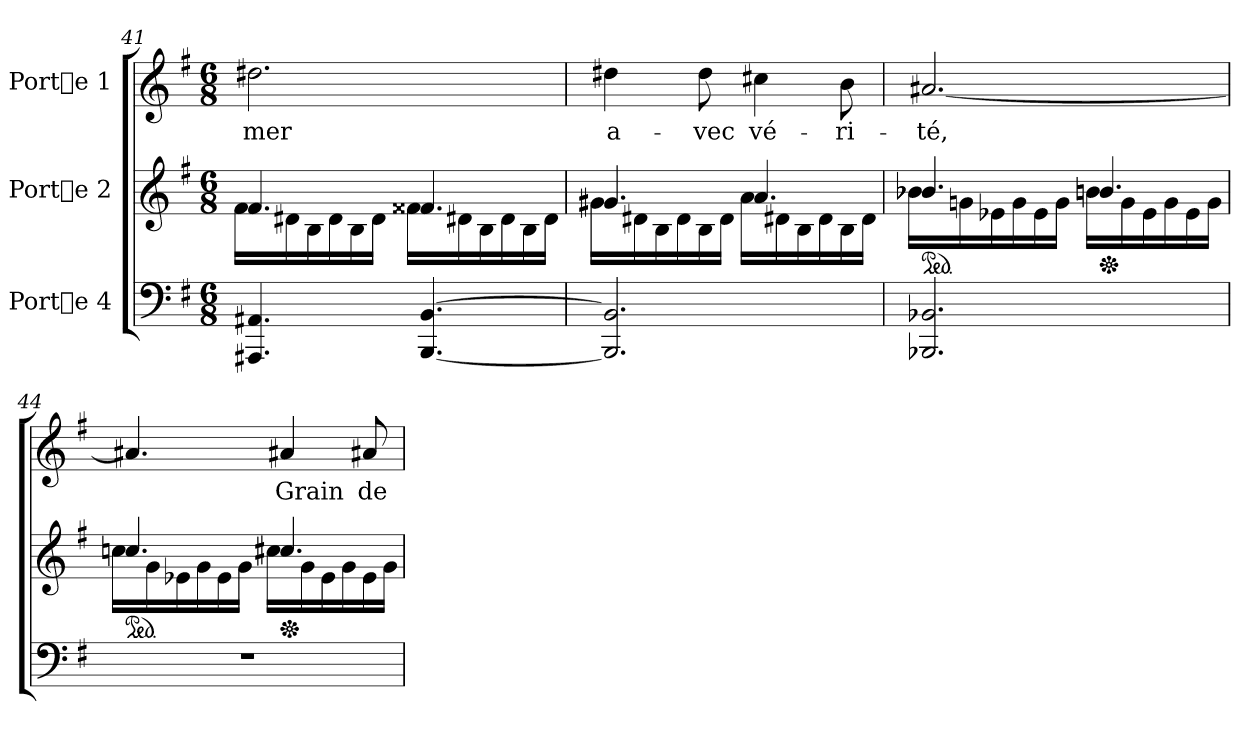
**kern	**kern	**kern	**text
*part3	*part2	*part1	*part1
*staff3	*staff2	*staff1	*staff1
*I"Porte 4	*I"Porte 2	*I"Porte 1	*
*clefF4	*clefG2	*clefG2	*
*k[f#]	*k[f#]	*k[f#]	*
*G:	*G:	*G:	*
*M6/8	*M6/8	*M6/8	*
=41	=41	=41	=41
*	*^	*	*
!	!	!	!	!LO:LY:b
4.AA#X/ 4.AAA#X/	4.f#/	16f#\L	2.dd#X\	-mer
.	.	16d#X\	.	.
.	.	16B\	.	.
.	.	16d#\	.	.
.	.	16B\	.	.
.	.	16d#\J	.	.
[<4.BB/ [<4.BBB/	4.f##X/	16f##X\L	.	.
.	.	16d#X\	.	.
.	.	16B\	.	.
.	.	16d#\	.	.
.	.	16B\	.	.
.	.	16d#\J	.	.
=42	=42	=42	=42	=42
!	!	!	!	!LO:LY:b
2.BB/] 2.BBB/]	4.g#X/	16g#X\L	4dd#X\	a-
.	.	16d#X\	.	.
.	.	16B\	.	.
.	.	16d#\	.	.
!	!	!	!	!LO:LY:b
.	.	16B\	8dd#\	-vec
.	.	16d#\J	.	.
!	!	!	!	!LO:LY:b
.	4.a/	16a\L	4cc#X\	vé-
.	.	16d#X\	.	.
.	.	16B\	.	.
.	.	16d#\	.	.
!	!	!	!	!LO:LY:b
.	.	16B\	8b\	-ri-
.	.	16d#\J	.	.
!!LO:LB:g=z
=43	=43	=43	=43	=43
*	*ped	*	*	*
!	!	!	!	!LO:LY:b
2.BB-X/ 2.BBB-X/	4.b-X/	16b-X\L	[<2.a#X/	-té,
.	.	16gn\	.	.
.	.	16e-X\	.	.
.	.	16g\	.	.
.	.	16e-\	.	.
.	.	16g\J	.	.
*	*Xped	*	*	*
.	4.bn/	16bn\L	.	.
.	.	16g\	.	.
.	.	16e-\	.	.
.	.	16g\	.	.
.	.	16e-\	.	.
.	.	16g\J	.	.
=44	=44	=44	=44	=44
*	*ped	*	*	*
!	!	!	!	!LO:LY:b
2.r	4.ccn/	16ccn\L	4.a#X/]	.
.	.	16g\	.	.
.	.	16e-X\	.	.
.	.	16g\	.	.
.	.	16e-\	.	.
.	.	16g\J	.	.
*	*Xped	*	*	*
!	!	!	!	!LO:LY:b
.	4.cc#X/	16cc#X\L	4a#X/	Grain
.	.	16g\	.	.
.	.	16e-\	.	.
.	.	16g\	.	.
!	!	!	!	!LO:LY:b
.	.	16e-\	8a#X/	de
.	.	16g\J	.	.
*	*v	*v	*	*
=	=	=	=
*-	*-	*-	*-
